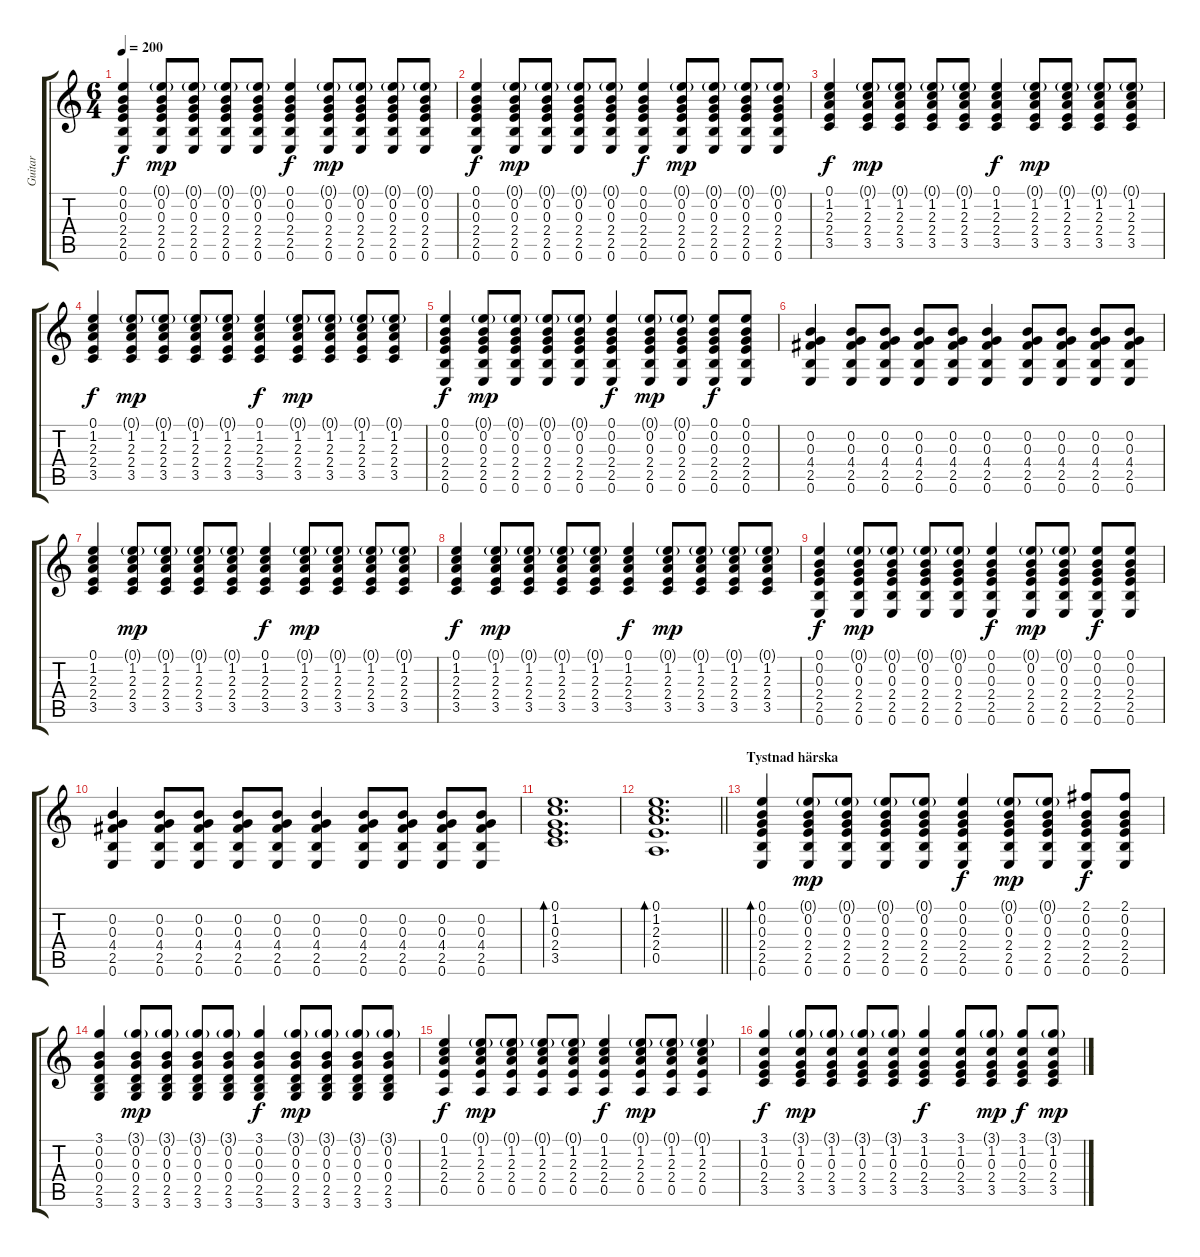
\track ("Guitar" "Guitar") {instrument acousticguitarsteel}
\staff {score tabs}
\tuning (E4 B3 G3 D3 A2 E2) {hide}
\ts (6 4)
\tempo 200
\clef g2
\ks c
(0.1 0.2 0.3 2.4 2.5 0.6).4{dy f} (0.1{g} 0.2 0.3 2.4 2.5 0.6).8{dy mp} (0.1{g} 0.2 0.3 2.4 2.5 0.6).8 (0.1{g} 0.2 0.3 2.4 2.5 0.6).8 (0.1{g} 0.2 0.3 2.4 2.5 0.6).8 (0.1 0.2 0.3 2.4 2.5 0.6).4{dy f} (0.1{g} 0.2 0.3 2.4 2.5 0.6).8{dy mp} (0.1{g} 0.2 0.3 2.4 2.5 0.6).8 (0.1{g} 0.2 0.3 2.4 2.5 0.6).8 (0.1{g} 0.2 0.3 2.4 2.5 0.6).8 |
(0.1 0.2 0.3 2.4 2.5 0.6).4{dy f} (0.1{g} 0.2 0.3 2.4 2.5 0.6).8{dy mp} (0.1{g} 0.2 0.3 2.4 2.5 0.6).8 (0.1{g} 0.2 0.3 2.4 2.5 0.6).8 (0.1{g} 0.2 0.3 2.4 2.5 0.6).8 (0.1 0.2 0.3 2.4 2.5 0.6).4{dy f} (0.1{g} 0.2 0.3 2.4 2.5 0.6).8{dy mp} (0.1{g} 0.2 0.3 2.4 2.5 0.6).8 (0.1{g} 0.2 0.3 2.4 2.5 0.6).8 (0.1{g} 0.2 0.3 2.4 2.5 0.6).8 |
(0.1 1.2 2.3 2.4 3.5).4{dy f} (0.1{g} 1.2 2.3 2.4 3.5).8{dy mp} (0.1{g} 1.2 2.3 2.4 3.5).8 (0.1{g} 1.2 2.3 2.4 3.5).8 (0.1{g} 1.2 2.3 2.4 3.5).8 (0.1 1.2 2.3 2.4 3.5).4{dy f} (0.1{g} 1.2 2.3 2.4 3.5).8{dy mp} (0.1{g} 1.2 2.3 2.4 3.5).8 (0.1{g} 1.2 2.3 2.4 3.5).8 (0.1{g} 1.2 2.3 2.4 3.5).8 |
(0.1 1.2 2.3 2.4 3.5).4{dy f} (0.1{g} 1.2 2.3 2.4 3.5).8{dy mp} (0.1{g} 1.2 2.3 2.4 3.5).8 (0.1{g} 1.2 2.3 2.4 3.5).8 (0.1{g} 1.2 2.3 2.4 3.5).8 (0.1 1.2 2.3 2.4 3.5).4{dy f} (0.1{g} 1.2 2.3 2.4 3.5).8{dy mp} (0.1{g} 1.2 2.3 2.4 3.5).8 (0.1{g} 1.2 2.3 2.4 3.5).8 (0.1{g} 1.2 2.3 2.4 3.5).8 |
(0.1 0.2 0.3 2.4 2.5 0.6).4{dy f} (0.1{g} 0.2 0.3 2.4 2.5 0.6).8{dy mp} (0.1{g} 0.2 0.3 2.4 2.5 0.6).8 (0.1{g} 0.2 0.3 2.4 2.5 0.6).8 (0.1{g} 0.2 0.3 2.4 2.5 0.6).8 (0.1 0.2 0.3 2.4 2.5 0.6).4{dy f} (0.1{g} 0.2 0.3 2.4 2.5 0.6).8{dy mp} (0.1{g} 0.2 0.3 2.4 2.5 0.6).8 (0.1 0.2 0.3 2.4 2.5 0.6).8{dy f} (0.1 0.2 0.3 2.4 2.5 0.6).8 |
(0.2 0.3 4.4 2.5 0.6).4 (0.2 0.3 4.4 2.5 0.6).8 (0.2 0.3 4.4 2.5 0.6).8 (0.2 0.3 4.4 2.5 0.6).8 (0.2 0.3 4.4 2.5 0.6).8 (0.2 0.3 4.4 2.5 0.6).4 (0.2 0.3 4.4 2.5 0.6).8 (0.2 0.3 4.4 2.5 0.6).8 (0.2 0.3 4.4 2.5 0.6).8 (0.2 0.3 4.4 2.5 0.6).8 |
(0.1 1.2 2.3 2.4 3.5).4 (0.1{g} 1.2 2.3 2.4 3.5).8{dy mp} (0.1{g} 1.2 2.3 2.4 3.5).8 (0.1{g} 1.2 2.3 2.4 3.5).8 (0.1{g} 1.2 2.3 2.4 3.5).8 (0.1 1.2 2.3 2.4 3.5).4{dy f} (0.1{g} 1.2 2.3 2.4 3.5).8{dy mp} (0.1{g} 1.2 2.3 2.4 3.5).8 (0.1{g} 1.2 2.3 2.4 3.5).8 (0.1{g} 1.2 2.3 2.4 3.5).8 |
(0.1 1.2 2.3 2.4 3.5).4{dy f} (0.1{g} 1.2 2.3 2.4 3.5).8{dy mp} (0.1{g} 1.2 2.3 2.4 3.5).8 (0.1{g} 1.2 2.3 2.4 3.5).8 (0.1{g} 1.2 2.3 2.4 3.5).8 (0.1 1.2 2.3 2.4 3.5).4{dy f} (0.1{g} 1.2 2.3 2.4 3.5).8{dy mp} (0.1{g} 1.2 2.3 2.4 3.5).8 (0.1{g} 1.2 2.3 2.4 3.5).8 (0.1{g} 1.2 2.3 2.4 3.5).8 |
(0.1 0.2 0.3 2.4 2.5 0.6).4{dy f} (0.1{g} 0.2 0.3 2.4 2.5 0.6).8{dy mp} (0.1{g} 0.2 0.3 2.4 2.5 0.6).8 (0.1{g} 0.2 0.3 2.4 2.5 0.6).8 (0.1{g} 0.2 0.3 2.4 2.5 0.6).8 (0.1 0.2 0.3 2.4 2.5 0.6).4{dy f} (0.1{g} 0.2 0.3 2.4 2.5 0.6).8{dy mp} (0.1{g} 0.2 0.3 2.4 2.5 0.6).8 (0.1 0.2 0.3 2.4 2.5 0.6).8{dy f} (0.1 0.2 0.3 2.4 2.5 0.6).8 |
(0.2 0.3 4.4 2.5 0.6).4 (0.2 0.3 4.4 2.5 0.6).8 (0.2 0.3 4.4 2.5 0.6).8 (0.2 0.3 4.4 2.5 0.6).8 (0.2 0.3 4.4 2.5 0.6).8 (0.2 0.3 4.4 2.5 0.6).4 (0.2 0.3 4.4 2.5 0.6).8 (0.2 0.3 4.4 2.5 0.6).8 (0.2 0.3 4.4 2.5 0.6).8 (0.2 0.3 4.4 2.5 0.6).8 |
(0.1 1.2 0.3 2.4 3.5).1{d bd 120} |
\barLineRight lightlight
(0.1 1.2 2.3 2.4 0.5).1{d bd 120} |
\section ("" "Tystnad härska")
(0.1 0.2 0.3 2.4 2.5 0.6).4{bd 120} (0.1{g} 0.2 0.3 2.4 2.5 0.6).8{dy mp} (0.1{g} 0.2 0.3 2.4 2.5 0.6).8 (0.1{g} 0.2 0.3 2.4 2.5 0.6).8 (0.1{g} 0.2 0.3 2.4 2.5 0.6).8 (0.1 0.2 0.3 2.4 2.5 0.6).4{dy f} (0.1{g} 0.2 0.3 2.4 2.5 0.6).8{dy mp} (0.1{g} 0.2 0.3 2.4 2.5 0.6).8 (2.1 0.2 0.3 2.4 2.5 0.6).8{dy f} (2.1 0.2 0.3 2.4 2.5 0.6).8 |
(3.1 0.2 0.3 0.4 2.5 3.6).4 (3.1{g} 0.2 0.3 0.4 2.5 3.6).8{dy mp} (3.1{g} 0.2 0.3 0.4 2.5 3.6).8 (3.1{g} 0.2 0.3 0.4 2.5 3.6).8 (3.1{g} 0.2 0.3 0.4 2.5 3.6).8 (3.1 0.2 0.3 0.4 2.5 3.6).4{dy f} (3.1{g} 0.2 0.3 0.4 2.5 3.6).8{dy mp} (3.1{g} 0.2 0.3 0.4 2.5 3.6).8 (3.1{g} 0.2 0.3 0.4 2.5 3.6).8 (3.1{g} 0.2 0.3 0.4 2.5 3.6).8 |
(0.1 1.2 2.3 2.4 0.5).4{dy f} (0.1{g} 1.2 2.3 2.4 0.5).8{dy mp} (0.1{g} 1.2 2.3 2.4 0.5).8 (0.1{g} 1.2 2.3 2.4 0.5).8 (0.1{g} 1.2 2.3 2.4 0.5).8 (0.1 1.2 2.3 2.4 0.5).4{dy f} (0.1{g} 1.2 2.3 2.4 0.5).8{dy mp} (0.1{g} 1.2 2.3 2.4 0.5).8 (0.1{g} 1.2 2.3 2.4 0.5).4 |
(3.1 1.2 0.3 2.4 3.5).4{dy f} (3.1{g} 1.2 0.3 2.4 3.5).8{dy mp} (3.1{g} 1.2 0.3 2.4 3.5).8 (3.1{g} 1.2 0.3 2.4 3.5).8 (3.1{g} 1.2 0.3 2.4 3.5).8 (3.1 1.2 0.3 2.4 3.5).4{dy f} (3.1 1.2 0.3 2.4 3.5).8 (3.1{g} 1.2 0.3 2.4 3.5).8{dy mp} (3.1 1.2 0.3 2.4 3.5).8{dy f} (3.1{g} 1.2 0.3 2.4 3.5).8{dy mp}
